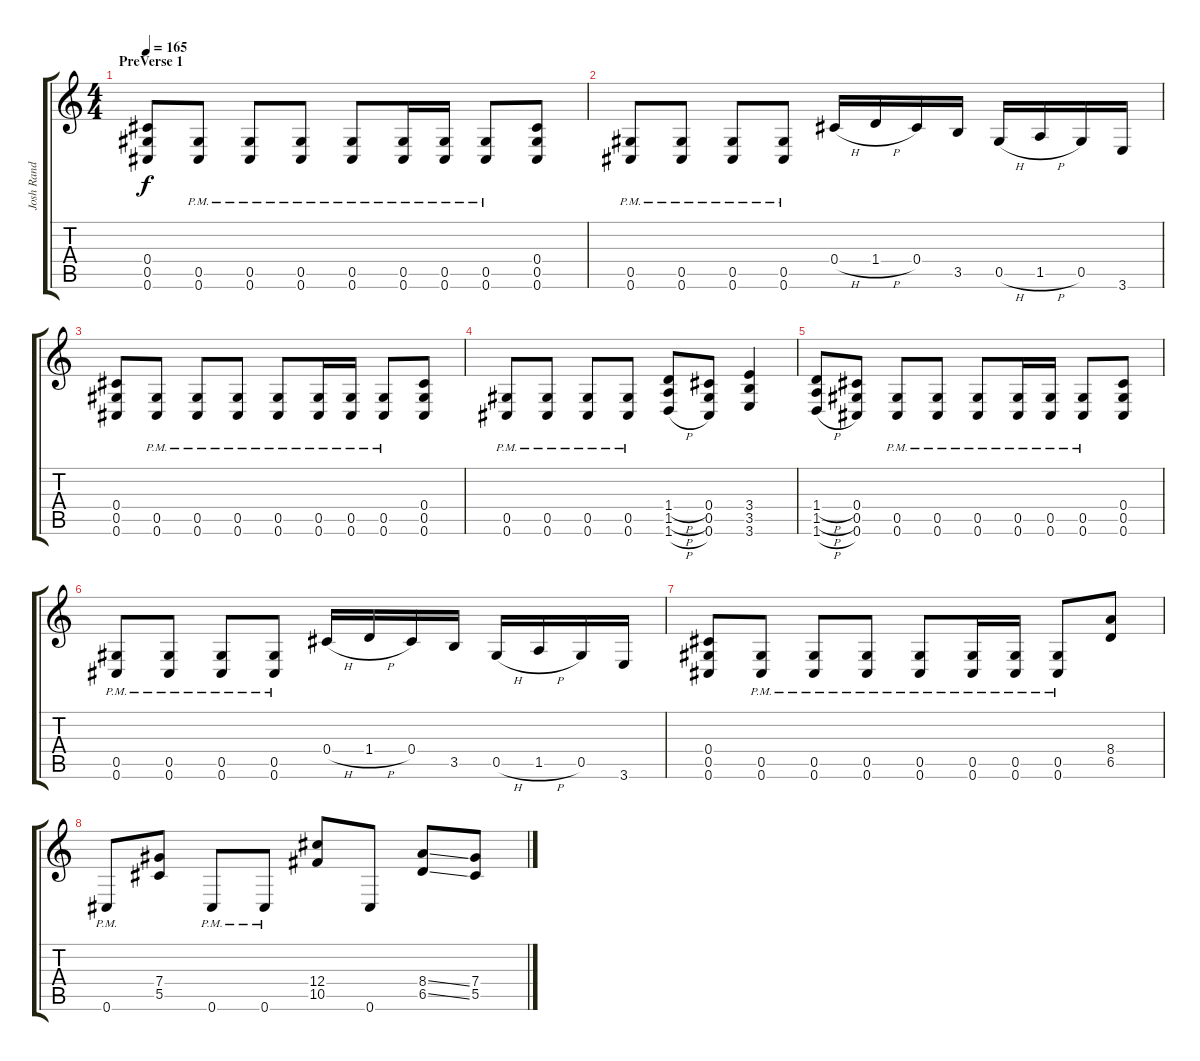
\track ("Josh Rand" "Josh Rand") {instrument distortionguitar}
\staff {score tabs}
\tuning (Eb4 Bb3 Gb3 Db3 Ab2 Db2) {hide}
\ts (4 4)
\section ("" "PreVerse 1")
\tempo 165
\clef g2
\ks c
(0.4 0.5 0.6).8{dy f} (0.5{pm} 0.6{pm}).8 (0.5{pm} 0.6{pm}).8 (0.5{pm} 0.6{pm}).8 (0.5{pm} 0.6{pm}).8 (0.5{pm} 0.6{pm}).16 (0.5{pm} 0.6{pm}).16 (0.5{pm} 0.6{pm}).8 (0.4 0.5 0.6).8 |
(0.5{pm} 0.6{pm}).8 (0.5{pm} 0.6{pm}).8 (0.5{pm} 0.6{pm}).8 (0.5{pm} 0.6{pm}).8 0.4{h}.16 1.4{h}.16 0.4.16 3.5.16 0.5{h}.16 1.5{h}.16 0.5.16 3.6.16 |
(0.4 0.5 0.6).8 (0.5{pm} 0.6{pm}).8 (0.5{pm} 0.6{pm}).8 (0.5{pm} 0.6{pm}).8 (0.5{pm} 0.6{pm}).8 (0.5{pm} 0.6{pm}).16 (0.5{pm} 0.6{pm}).16 (0.5{pm} 0.6{pm}).8 (0.4 0.5 0.6).8 |
(0.5{pm} 0.6{pm}).8 (0.5{pm} 0.6{pm}).8 (0.5{pm} 0.6{pm}).8 (0.5{pm} 0.6{pm}).8 (1.4{h} 1.5{h} 1.6{h}).8 (0.4 0.5 0.6).8 (3.4 3.5 3.6).4 |
(1.4{h} 1.5{h} 1.6{h}).8 (0.4 0.5 0.6).8 (0.5{pm} 0.6{pm}).8 (0.5{pm} 0.6{pm}).8 (0.5{pm} 0.6{pm}).8 (0.5{pm} 0.6{pm}).16 (0.5{pm} 0.6{pm}).16 (0.5{pm} 0.6{pm}).8 (0.4 0.5 0.6).8 |
(0.5{pm} 0.6{pm}).8 (0.5{pm} 0.6{pm}).8 (0.5{pm} 0.6{pm}).8 (0.5{pm} 0.6{pm}).8 0.4{h}.16 1.4{h}.16 0.4.16 3.5.16 0.5{h}.16 1.5{h}.16 0.5.16 3.6.16 |
(0.4 0.5 0.6).8 (0.5{pm} 0.6{pm}).8 (0.5{pm} 0.6{pm}).8 (0.5{pm} 0.6{pm}).8 (0.5{pm} 0.6{pm}).8 (0.5{pm} 0.6{pm}).16 (0.5{pm} 0.6{pm}).16 (0.5{pm} 0.6{pm}).8 (8.4 6.5).8 |
0.6{pm}.8 (7.4 5.5).8 0.6{pm}.8 0.6{pm}.8 (12.4 10.5).8 0.6.8 (8.4{ss} 6.5{ss}).8 (7.4 5.5).8
